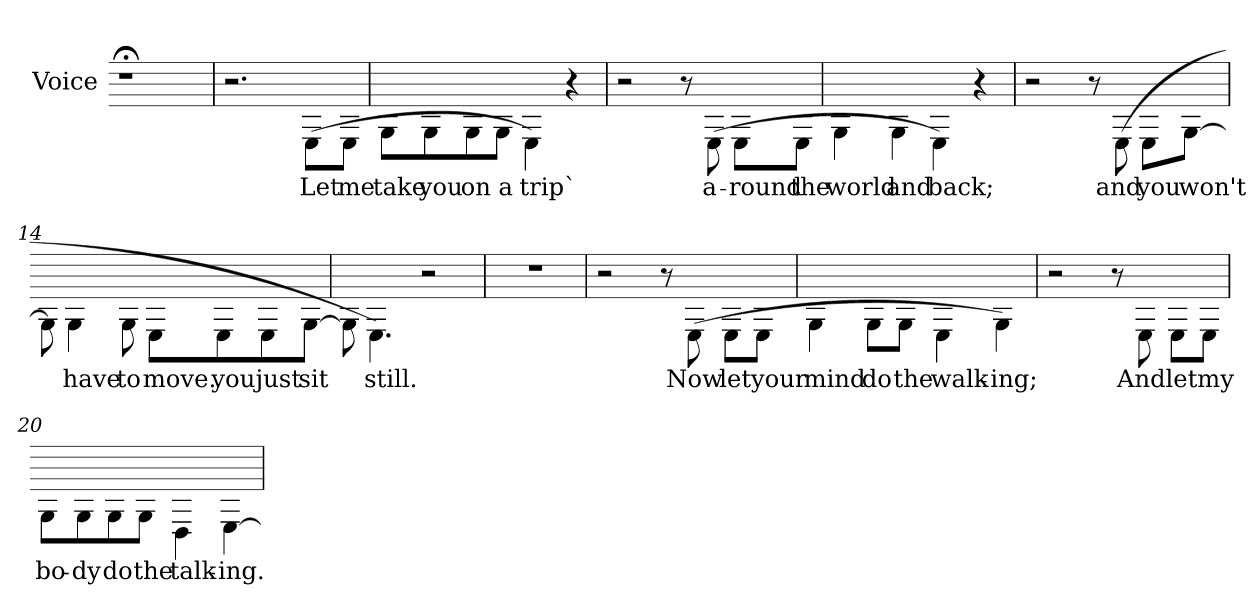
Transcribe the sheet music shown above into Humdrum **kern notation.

**kern	**text
*part1	*part1
*staff1	*staff1
*I"Voice	*
*I'Voice	*
=	=
1r;<	.
!!LO:PB:g=z
=1	=1
*clefF4	*
*k[b-e-a-d-g-c-]	*
*e-:	*
*M4/4	*
1r	.
=2	=2
1r	.
=3	=3
1r	.
=4	=4
1r	.
=5	=5
1r	.
=6	=6
1r	.
=7	=7
1r	.
=8	=8
1r	.
=9||	=9||
2.r	.
!	!LO:LY:b:color=#000000
(8E-i\L	Let
!	!LO:LY:b:color=#000000
8E-i\J	me
!!LO:LB:g=z
=10	=10
!	!LO:LY:b:color=#000000
8G-i\L	take
!	!LO:LY:b:color=#000000
8G-i\	you
!	!LO:LY:b:color=#000000
8G-i\	on
!	!LO:LY:b:color=#000000
8G-i\J	a
!	!LO:LY:b:color=#000000
4E-i\)	trip`
4r	.
=11	=11
2r	.
8r	.
!	!LO:LY:b:color=#000000
(8E-i\	a-
!	!LO:LY:b:color=#000000
8E-i\L	-round
!	!LO:LY:b:color=#000000
8E-i\J	the
=12	=12
!	!LO:LY:b:color=#000000
4G-i\	world
!	!LO:LY:b:color=#000000
4G-i\	and
!	!LO:LY:b:color=#000000
4E-i\)	back;
4r	.
=13	=13
2r	.
8r	.
!	!LO:LY:b:color=#000000
(8E-i\	and
!	!LO:LY:b:color=#000000
8E-i\L	you
!	!LO:LY:b:color=#000000
[8G-i\J	won't
!!LO:LB:g=z
=14	=14
8G-i\]	.
!	!LO:LY:b:color=#000000
4G-i\	have
!	!LO:LY:b:color=#000000
8G-i\	to
!	!LO:LY:b:color=#000000
8E-i\L	move.
!	!LO:LY:b:color=#000000
8E-i\	you
!	!LO:LY:b:color=#000000
8E-i\	just
!	!LO:LY:b:color=#000000
[8G-i\J	sit
=15	=15
8G-i\]	.
!	!LO:LY:b:color=#000000
4.E-i\)	still.
2r	.
=16	=16
1r	.
=17	=17
2r	.
8r	.
!	!LO:LY:b:color=#000000
(8E-i\	Now
!	!LO:LY:b:color=#000000
8E-i\L	let
!	!LO:LY:b:color=#000000
8E-i\J	your
=18	=18
!	!LO:LY:b:color=#000000
4G-i\	mind
!	!LO:LY:b:color=#000000
8G-i\L	do
!	!LO:LY:b:color=#000000
8G-i\J	the
!	!LO:LY:b:color=#000000
4E-i\	walk-
!	!LO:LY:b:color=#000000
4G-i\)	-ing;
!!LO:LB:g=z
=19	=19
2r	.
8r	.
!	!LO:LY:b:color=#000000
8E-i\	And
!	!LO:LY:b:color=#000000
8E-i\L	let
!	!LO:LY:b:color=#000000
8E-i\J	my
=20	=20
!	!LO:LY:b:color=#000000
8G-i\L	bo-
!	!LO:LY:b:color=#000000
8G-i\	-dy
!	!LO:LY:b:color=#000000
8G-i\	do
!	!LO:LY:b:color=#000000
8G-i\J	the
!	!LO:LY:b:color=#000000
4D-i\	talk-
!	!LO:LY:b:color=#000000
[4E-i\	-ing.
=	=
*-	*-
